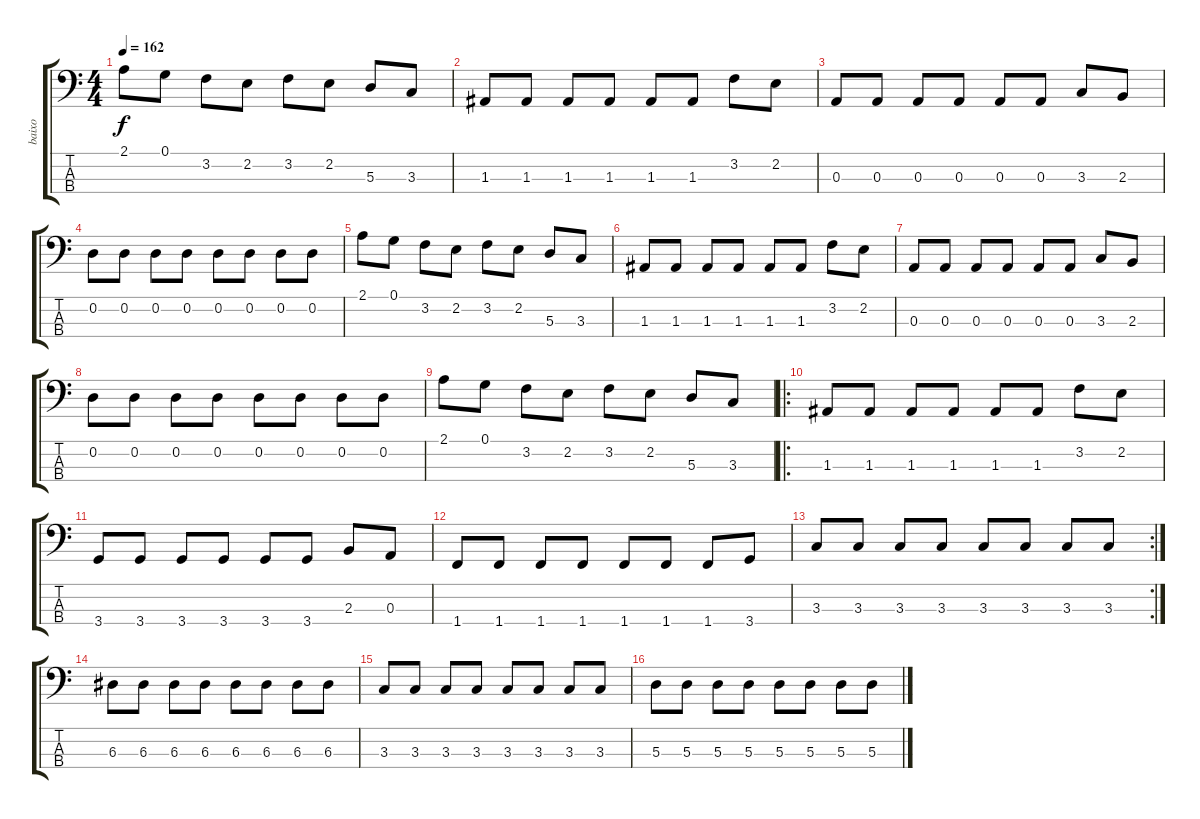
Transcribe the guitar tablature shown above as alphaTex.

\track ("baixo" "baixo") {instrument electricbassfinger}
\staff {score tabs}
\tuning (G2 D2 A1 E1) {hide}
\ts (4 4)
\tempo 162
\clef f4
\ks c
2.1.8{dy f} 0.1.8 3.2.8 2.2.8 3.2.8 2.2.8 5.3.8 3.3.8 |
1.3.8 1.3.8 1.3.8 1.3.8 1.3.8 1.3.8 3.2.8 2.2.8 |
0.3.8 0.3.8 0.3.8 0.3.8 0.3.8 0.3.8 3.3.8 2.3.8 |
0.2.8 0.2.8 0.2.8 0.2.8 0.2.8 0.2.8 0.2.8 0.2.8 |
2.1.8 0.1.8 3.2.8 2.2.8 3.2.8 2.2.8 5.3.8 3.3.8 |
1.3.8 1.3.8 1.3.8 1.3.8 1.3.8 1.3.8 3.2.8 2.2.8 |
0.3.8 0.3.8 0.3.8 0.3.8 0.3.8 0.3.8 3.3.8 2.3.8 |
0.2.8 0.2.8 0.2.8 0.2.8 0.2.8 0.2.8 0.2.8 0.2.8 |
2.1.8 0.1.8 3.2.8 2.2.8 3.2.8 2.2.8 5.3.8 3.3.8 |
\ro
1.3.8 1.3.8 1.3.8 1.3.8 1.3.8 1.3.8 3.2.8 2.2.8 |
3.4.8 3.4.8 3.4.8 3.4.8 3.4.8 3.4.8 2.3.8 0.3.8 |
1.4.8 1.4.8 1.4.8 1.4.8 1.4.8 1.4.8 1.4.8 3.4.8 |
\rc 2
3.3.8 3.3.8 3.3.8 3.3.8 3.3.8 3.3.8 3.3.8 3.3.8 |
6.3.8 6.3.8 6.3.8 6.3.8 6.3.8 6.3.8 6.3.8 6.3.8 |
3.3.8 3.3.8 3.3.8 3.3.8 3.3.8 3.3.8 3.3.8 3.3.8 |
5.3.8 5.3.8 5.3.8 5.3.8 5.3.8 5.3.8 5.3.8 5.3.8
